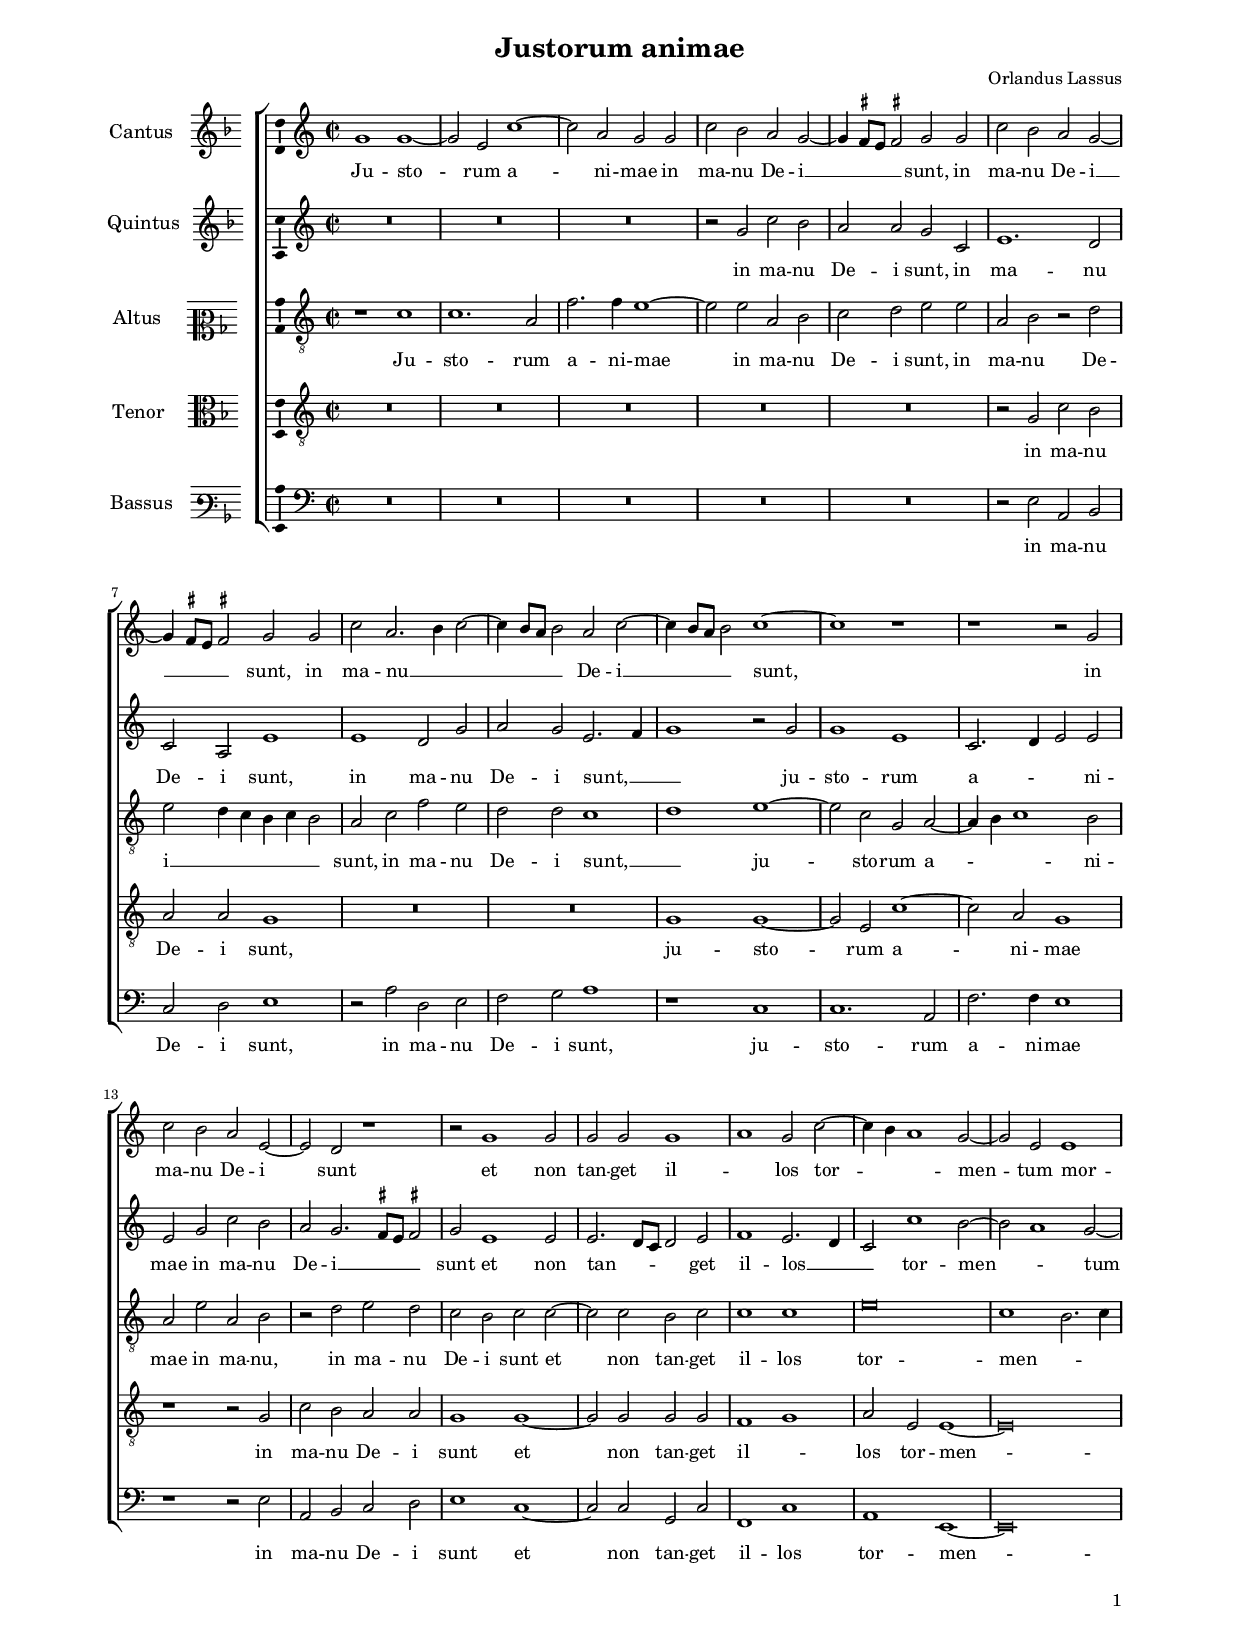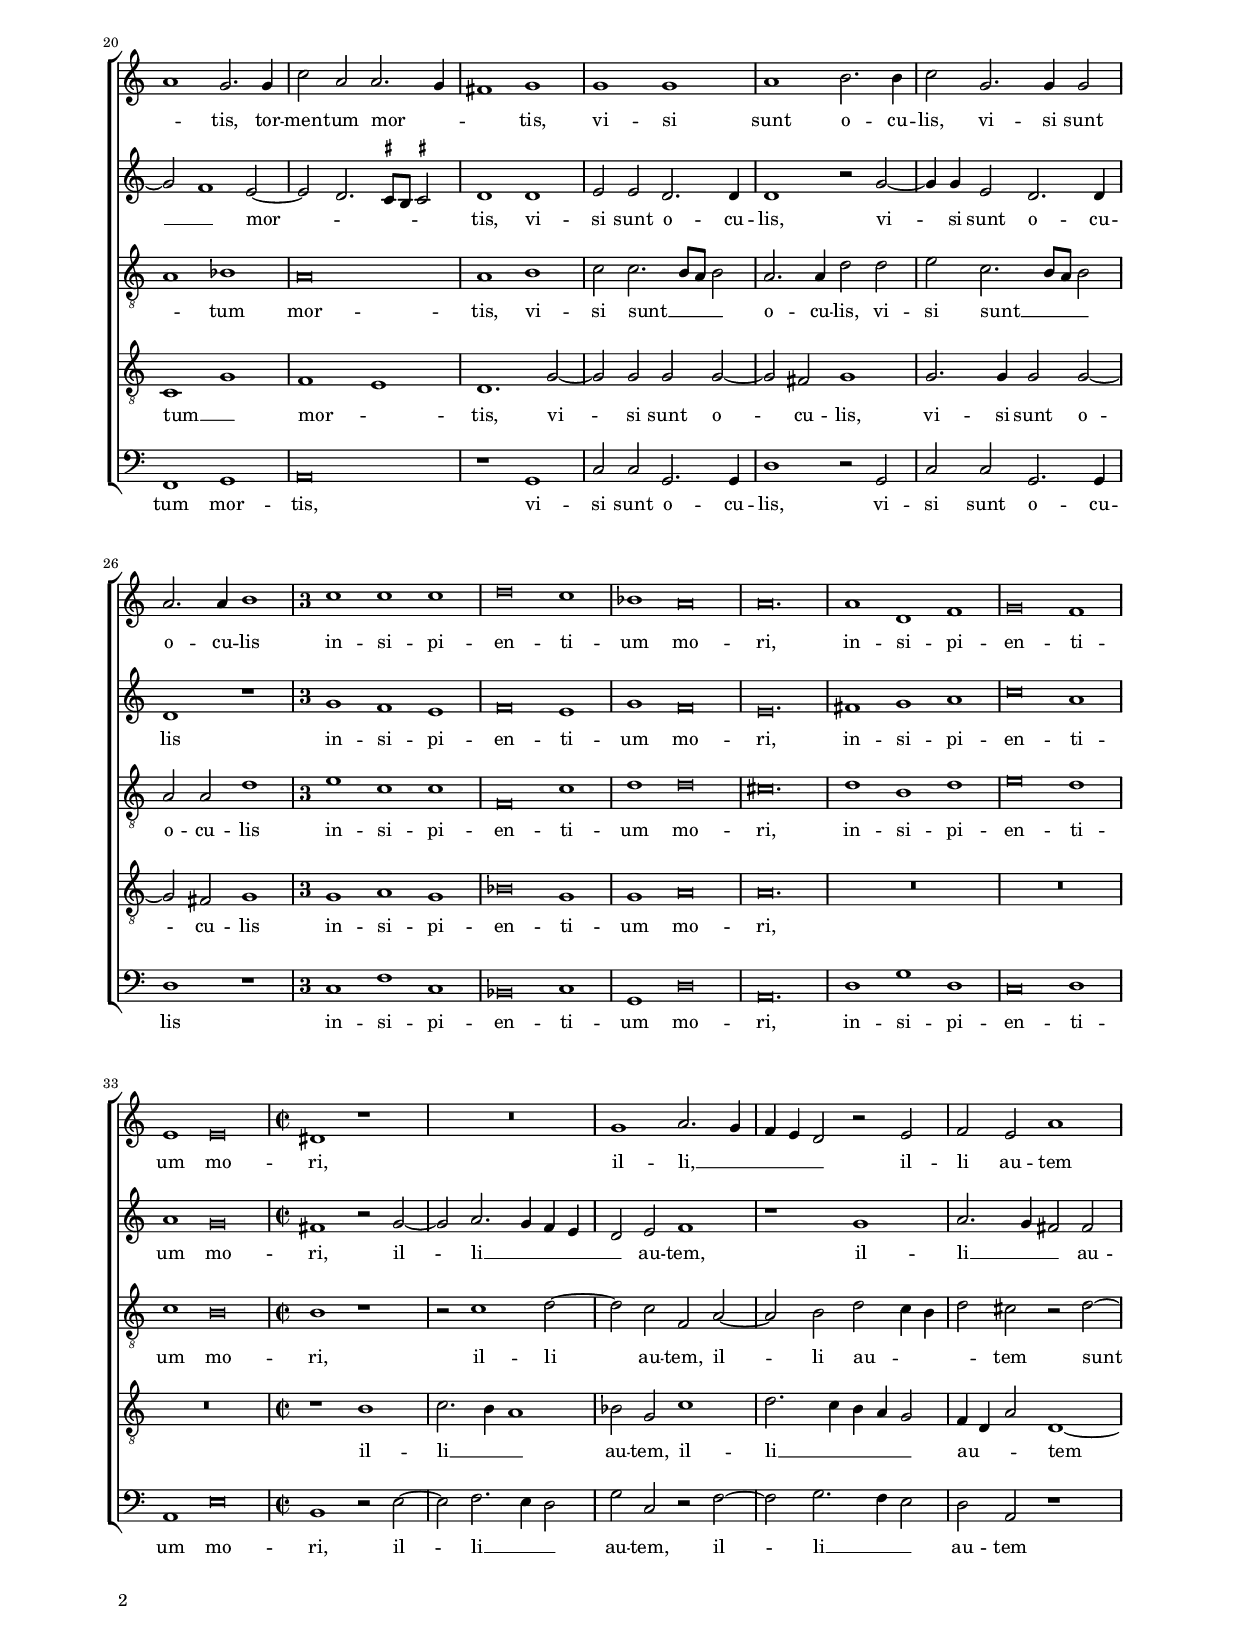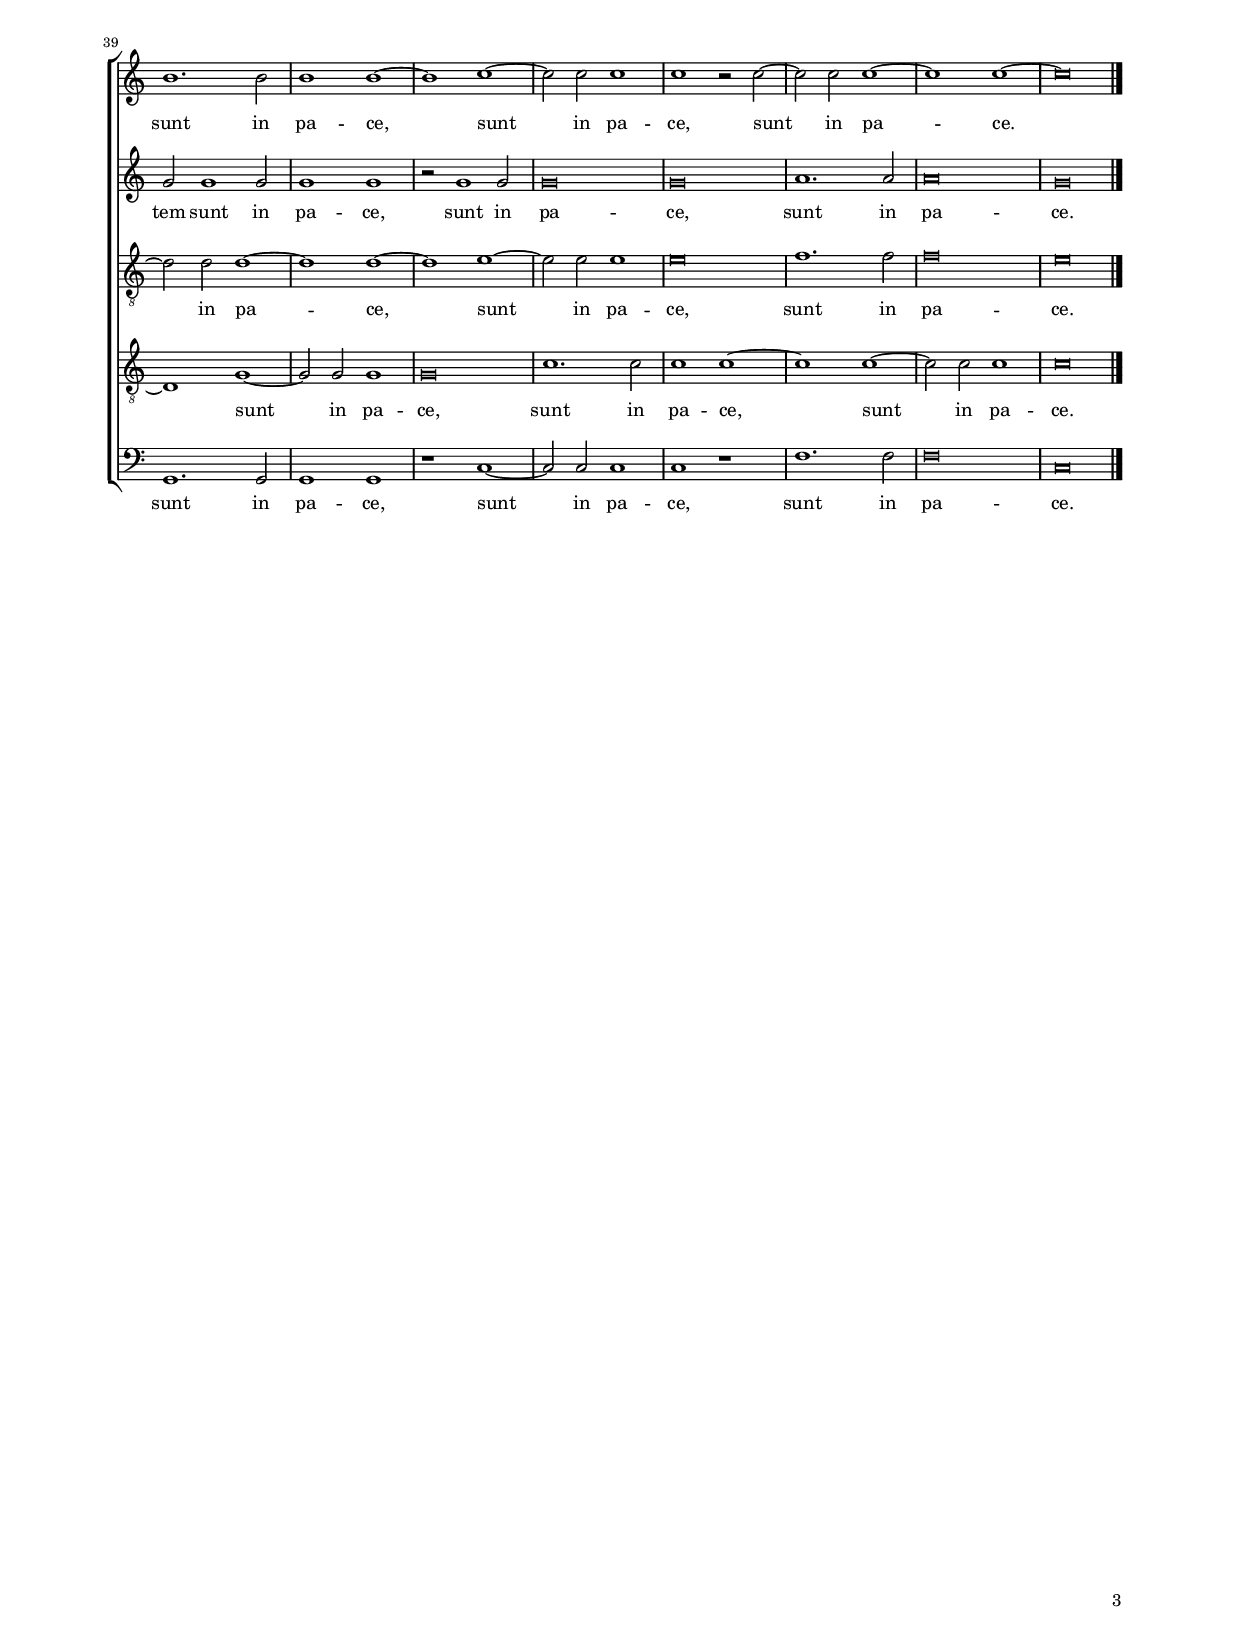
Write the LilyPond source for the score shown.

\header
{
  title="Justorum animae"
  composer="Orlandus Lassus"
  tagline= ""
}

\version "2.24.0"
\include "deutsch.ly"
#(set-global-staff-size 15)
% #(set-default-paper-size "letter")
#(ly:set-option 'point-and-click #f)


\paper
	{
	top-margin = 1.8 \cm
	bottom-margin = 1.2 \cm
	left-margin = 2 \cm
	right-margin = 2 \cm
	ragged-bottom = ##f
	ragged-last-bottom = ##t
	print-page-number = ##f
	system-system-spacing = #'((basic-distance . 16) (minimum-distance . 14) (padding . 5) (strechability . 150))
	oddFooterMarkup=\markup   \fill-line { "" \fromproperty #'page:page-number-string }
	evenFooterMarkup=\markup  \fill-line { \fromproperty #'page:page-number-string "" }
	last-bottom-spacing = #'((basic-distance . 12) (minimum-distance . 7) (padding . 4))
%	systems-per-page = 3
%	min-systems-per-page = 3
	markup-system-spacing.basic-distance = #12
%	print-all-headers = ##t
%	print-first-page-number = ##t
%	first-page-number = 1
	}

	
global = {
	\key f \major
	\time 2/2 \set Score.measureLength = #(ly:make-moment 2/1)
	\skip 1*2*26
	\time 3/1 \once \override Score.TimeSignature.style = #'single-digit
	\skip 1*3*7
	\time 2/2 \set Score.measureLength = #(ly:make-moment 2/1)
	\skip 1*2*13 \bar "|."
	}

	ficta = { \once \set suggestAccidentals = ##t }


incipitcantus = \markup { \score {
	{
	\set Staff.instrumentName = \markup { \fontsize #1 "Cantus" }
	\key f \major
	\clef violin
	s4 \bar ""
	}
	\layout  {
	raggedright = ##t
	indent = 1.6 \cm
	line-width = 2.2\cm
	\context { \Staff \remove Time_signature_engraver }
	\override Staff.Clef.Y-extent = #'(0 . 0)
	}} \hspace #1 }
    

incipitquintus = \markup { \score {
	{
	\set Staff.instrumentName = \markup { \fontsize #1 "Quintus" }
	\key f \major
	\clef violin
	s4 \bar ""
	}
	\layout  {
	raggedright = ##t
	indent = 1.6 \cm
	line-width = 2.2\cm
	\context { \Staff \remove Time_signature_engraver }
	\override Staff.Clef.Y-extent = #'(0 . 0)
	}} \hspace #1 }
      
      
incipitaltus = \markup { \score {
	{
	\set Staff.instrumentName = \markup { \fontsize #1 "Altus" }
	\key f \major
	\clef mezzosoprano
	s4 \bar ""
	}
	\layout  {
	raggedright = ##t
	indent = 1.6 \cm
	line-width = 2.2\cm
	\context { \Staff \remove Time_signature_engraver }
	\override Staff.Clef.Y-extent = #'(0 . 0)
	}} \hspace #1 }


incipittenor = \markup { \score {
	{
	\set Staff.instrumentName = \markup { \fontsize #1 "Tenor" }
	\key f \major
	\clef alto
	s4 \bar ""
	}
	\layout  {
	raggedright = ##t
	indent = 1.6 \cm
	line-width = 2.2\cm
	\context { \Staff \remove Time_signature_engraver }
	\override Staff.Clef.Y-extent = #'(0 . 0)
	}} \hspace #1 }
      
      
incipitbassus = \markup { \score {
	{
	\set Staff.instrumentName = \markup { \fontsize #1 "Bassus" }
	\key f \major
	\clef varbaritone
	s4 \bar ""
	}
	\layout  {
	raggedright = ##t
	indent = 1.6 \cm
	line-width = 2.2\cm
	\context { \Staff \remove Time_signature_engraver }
	\override Staff.Clef.Y-extent = #'(0 . 0)
	}} \hspace #1 }


cantus =  \relative c''
	{
	c1 c~
	c2 a f'1~
	f2 d c c
	f2 e d c~
%5
	c4 \ficta h8 a \ficta h!2 c c |
	f2 e d c~
	c4 \ficta h8 a \ficta h!2 c c
	f2 d2. e4 f2~
	f4 e8 d e2 d f~
%10
	f4 e8 d e2 f1~ |
	f1 r
	r1 r2 c
	f2 e d a~
	a2 g r1
%15
	r2 c1 c2 |
	c2 c c1
	d1 c2 f~
	f4 e d1 c2~
	c2 a a1
%20
	d1 c2. c4 |
	f2 d d2. c4
	h1 c
	c1 c
	d1 e2. e4
%25
	f2 c2. c4 c2 |
	d2. d4 e1
% Triple time - coloration
	f1 f f
	g\breve f1
	es1 d\breve
%30
	d\breve. |
	d1 g, b
	c\breve b1
	a1 a\breve
% End of triple time
	gis1 r
%35
	R\breve |
	c1 d2. c4
	b4 a g2 r a
	b2 a d1
	e1. e2
%40
	e1 e~ |
	e1 f~
	f2 f f1
	f1 r2 f~
	f2 f f1~
%45
	f1 f~
	f\breve |
	}


quintus =  \relative c''
	{
	R\breve
	R\breve
	R\breve
	r2 c f e
%5
	d2 d c f, |
	a1. g2
	f2 d a'1
	a1 g2 c
	d2 c a2. b4
%10
	c1 r2 c |
	c1 a
	f2. g4 a2 a
	a2 c f e
	d2 c2. \ficta h8 a \ficta h!2
%15
	c2 a1 a2 |
	a2. g8 f g2 a
	b1 a2. g4
	f2 f'1 e2~
	e2 d1 c2~
%20
	c2 b1 a2~ |
	a2 g2. \ficta fis8 e \ficta fis!2
	g1 g
	a2 a g2. g4
	g1 r2 c~
%25
	c4 c a2 g2. g4 |
	g1 r
% Triple time - coloration
	c1 b a
	b\breve a1
	c1 b\breve
%30
	a\breve. |
	h1 c d
	f\breve d1
	d1 c\breve
% End of triple time
	h1 r2 c~
%35
	c2 d2. c4 b a |
	g2 a b1
	r1 c
	d2. c4 h2 h
	c2 c1 c2
%40
	c1 c |
	r2 c1 c2
	c\breve
	c\breve
	d1. d2
%45
	d\breve |
	c\breve |
	}


altus =  \relative c'
	{
	r1 f
	f1. d2
	b'2. b4 a1~
	a2 a d, e
%5
	f2 g a a |
	d,2 e r g
	a2 g4 f e f e2
	d2 f b a
	g2 g f1
%10
	g1 a~ |
	a2 f c d~
	d4 e f1 e2
	d2 a' d, e
	r2 g a g
%15
	f2 e f f~ |
	f2 f e f
	f1 f
	a\breve
	f1 e2. f4
%20
	d1 es |
	d\breve
	d1 e
	f2 f2. e8 d e2
	d2. d4 g2 g
%25
	a2 f2. e8 d e2 |
	d2 d g1
% Triple section - Coloration
	a1 f f
	b,\breve f'1
	g1 g\breve
%30
	fis\breve. |
	g1 e g
	a\breve g1
	f1 e\breve
% End of coloration
	e1 r
%35
	r2 f1 g2~ |
	g2 f b, d~
	d2 e g f4 e
	g2 fis r g~
	g2 g g1~
%40
	g1 g~ |
	g1 a~
	a2 a a1
	a\breve
	b1. b2
%45
	b\breve |
	a\breve |
	}


tenor  =  \relative c'
	{
	R\breve
	R\breve
	R\breve
	R\breve
%5
	R\breve |
	r2 c f e
	d2 d c1
	R\breve
	R\breve
%10
	c1 c~ |
	c2 a f'1~
	f2 d c1
	r1 r2 c
	f2 e d d
%15
	c1 c~ |
	c2 c c c
	b1 c
	d2 a a1~
	a\breve
%20
	f1 c' |
	b1 a
	g1. c2~
	c2 c c c~
	c2 h c1
%25
	c2. c4 c2 c~ |
	c2 h c1
% Triple time - coloration
	c1 d c
	es\breve c1
	c1 d\breve
%30
	d\breve. |
	R\breve.
	R\breve.
	R\breve.
% End of coloration
	r1 e
%35
	f2. e4 d1 |
	es2 c f1
	g2. f4 e d c2
	b4 g d'2 g,1~
	g1 c~
%40
	c2 c c1 |
	c\breve
	f1. f2
	f1 f~
	f1 f~
%45
	f2 f f1 |
	f\breve |
	}


bassus  =  \relative c
	{
	R\breve
	R\breve
	R\breve
	R\breve
%5
	R\breve |
	r2 a' d, e
	f2 g a1
	r2 d g, a
	b2 c d1
%10
	r1 f, |
	f1. d2
	b'2. b4 a1
	r1 r2 a
	d,2 e f g
%15
	a1 f~ |
	f2 f c f
	b,1 f'
	d1 a~
	a\breve
%20
	b1 c |
	d\breve
	r1 c 
	f2 f c2. c4
	g'1 r2 c,
%25
	f2 f c2. c4 |
	g'1 r
% Triple time - coloration
	f1 b f
	es\breve f1
	c1 g'\breve
%30
	d\breve. |
	g1 c g
	f\breve g1
	d1 a'\breve
% End of triple time
	e1 r2 a~
%35
	a2 b2. a4 g2 |
	c2 f, r2 b~
	b2 c2. b4 a2
	g2 d r1
	c1. c2
%40
	c1 c |
	r1 f~
	f2 f f1
	f1 r
	b1. b2
%45
	b\breve |
	f\breve |
	}


lyricscantus = \lyricmode {
	Ju -- sto -- rum a -- ni -- mae
	in ma -- nu De -- i __ _ _ _ sunt,
	in ma -- nu De -- i __ _ _ _ sunt,
	in ma -- nu __ _ _ _ _ _ De -- i __ _ _ _ sunt,
	in ma -- nu De -- i sunt
	et non tan -- get il -- _ los tor -- _ _ men -- tum mor -- _ tis,
	tor -- men -- tum mor -- _ _ tis,
	vi -- si sunt o -- cu -- lis,
	vi -- si sunt o -- cu -- lis
	in -- si -- pi -- en -- ti -- um mo -- ri,
	in -- si -- pi -- en -- ti -- um mo -- ri,
	il -- li, __ _ _ _ _
	il -- li au -- tem
	sunt in pa -- ce,
	sunt in pa -- ce,
	sunt in pa -- ce.
	}


lyricsquintus = \lyricmode {
	in ma -- nu De -- i sunt,
	in ma -- nu De -- i sunt,
	in ma -- nu De -- i sunt, __ _ _
	ju -- sto -- rum a -- _ _ ni -- mae
	in ma -- nu De -- i __ _ _ _ sunt
	et non tan -- _ _ _ get il -- los __ _ _ tor -- men -- _ tum __ _ mor -- _ _ _ _ tis,
	vi -- si sunt o -- cu -- lis,
	vi -- si sunt o -- cu -- lis
	in -- si -- pi -- en -- ti -- um mo -- ri,
	in -- si -- pi -- en -- ti -- um mo -- ri,
	il -- li __ _ _ _ _ au -- tem,
	il -- li __ _ _ au -- tem
	sunt in pa -- ce,
	sunt in pa -- ce,
	sunt in pa -- ce.
	}


lyricsaltus = \lyricmode {
	Ju -- sto -- rum a -- ni -- mae
	in ma -- nu De -- i sunt,
	in ma -- nu De -- i __ _ _ _ _ _ sunt,
	in ma -- nu De -- i sunt, __ _
	ju -- sto -- rum a -- _ _ ni -- mae
	in ma -- nu,
	in ma -- nu De -- i sunt
	et non tan -- get il -- los tor -- men -- _ _ _ tum mor -- tis,
	vi -- si sunt __ _ _ _ o -- cu -- lis,
	vi -- si sunt __ _ _ _ o -- cu -- lis
	in -- si -- pi -- en -- ti -- um mo -- ri,
	in -- si -- pi -- en -- ti -- um mo -- ri,
	il -- li au -- tem,
	il -- li au -- _ _ _ tem
	sunt in pa -- ce,
	sunt in pa -- ce,
	sunt in pa -- ce.
	}


lyricstenor = \lyricmode {
	in ma -- nu De -- i sunt,
	ju -- sto -- rum a -- ni -- mae
	in ma -- nu De -- i sunt
	et non tan -- get il -- _ los tor -- men -- tum __ _ mor -- _ tis,
	vi -- si sunt o -- cu -- lis,
	vi -- si sunt o -- cu -- lis
	in -- si -- pi -- en -- ti -- um mo -- ri,
	il -- li __ _ _ au -- tem,
	il -- li __ _ _ _ _ au -- _ _ tem
	sunt in pa -- ce,
	sunt in pa -- ce,
	sunt in pa -- ce.
	}


lyricsbassus = \lyricmode {
	in ma -- nu De -- i sunt,
	in ma -- nu De -- i sunt,
	ju -- sto -- rum a -- ni -- mae
	in ma -- nu De -- i sunt
	et non tan -- get il -- los tor -- men -- tum mor -- tis,
	vi -- si sunt o -- cu -- lis,
	vi -- si sunt o -- cu -- lis
	in -- si -- pi -- en -- ti -- um mo -- ri,
	in -- si -- pi -- en -- ti -- um mo -- ri,
	il -- li __ _ _ au -- tem,
	il -- li __ _ _ au -- tem
	sunt in pa -- ce,
	sunt in pa -- ce,
	sunt in pa -- ce.
	}


\score
{  
	\transpose f c {
	\new ChoirStaff \with { \override StaffGrouper.staff-staff-spacing.basic-distance = #12 }
	<<

	\new Staff << \global
	\new Voice="v1" {
		\set Staff.instrumentName=\incipitcantus
%		\set Staff.instrumentName= "S"
		\set Staff.midiInstrument = "reed organ"
		\clef violin
		\cantus }
	\new Lyrics \lyricsto "v1" {\lyricscantus }
	>>


	\new Staff << \global
	\new Voice="v5" {
		\set Staff.instrumentName=\incipitquintus
%		\set Staff.instrumentName= "Q"
		\set Staff.midiInstrument = "reed organ"
		\clef violin
		\quintus}
	\new Lyrics \lyricsto "v5" {\lyricsquintus }
	>>


	\new Staff << \global
	\new Voice="v2" {
		\set Staff.instrumentName=\incipitaltus
%		\set Staff.instrumentName= "A"
		\set Staff.midiInstrument = "reed organ"
		\clef "G_8"
		\altus}
	\new Lyrics \lyricsto "v2" {\lyricsaltus }
	>>


	\new Staff << \global
	\new Voice="v3" {
		\set Staff.instrumentName=\incipittenor
%		\set Staff.instrumentName= "T"
		\set Staff.midiInstrument = "reed organ"
		\clef "G_8"
		\tenor }
	\new Lyrics \lyricsto "v3" {\lyricstenor }
	>>


	\new Staff << \global
	\new Voice="v4" {
		\set Staff.instrumentName=\incipitbassus
%		\set Staff.instrumentName= "B"
		\set Staff.midiInstrument = "reed organ"
		\clef bass 
		\bassus }
	\new Lyrics \lyricsto "v4" {\lyricsbassus}
	>>

	>>
	} % transpose

	\layout
	{
	indent = 2.5\cm
	\context { \Lyrics \override VerticalAxisGroup.nonstaff-relatedstaff-spacing.padding = #1.4 }
%	\context { \Lyrics \override LyricText.font-size = #1 }
	\context { \Staff \override TimeSignature.break-visibility = #end-of-line-invisible }
	\context { \Staff \consists Ambitus_engraver }
	\context { \Score \override BarNumber.padding = #2 }
	\context { \Voice \override NoteHead.style = #'baroque }
	}

\midi
	{
	\tempo 2 = 90
	}

}


% EOF
